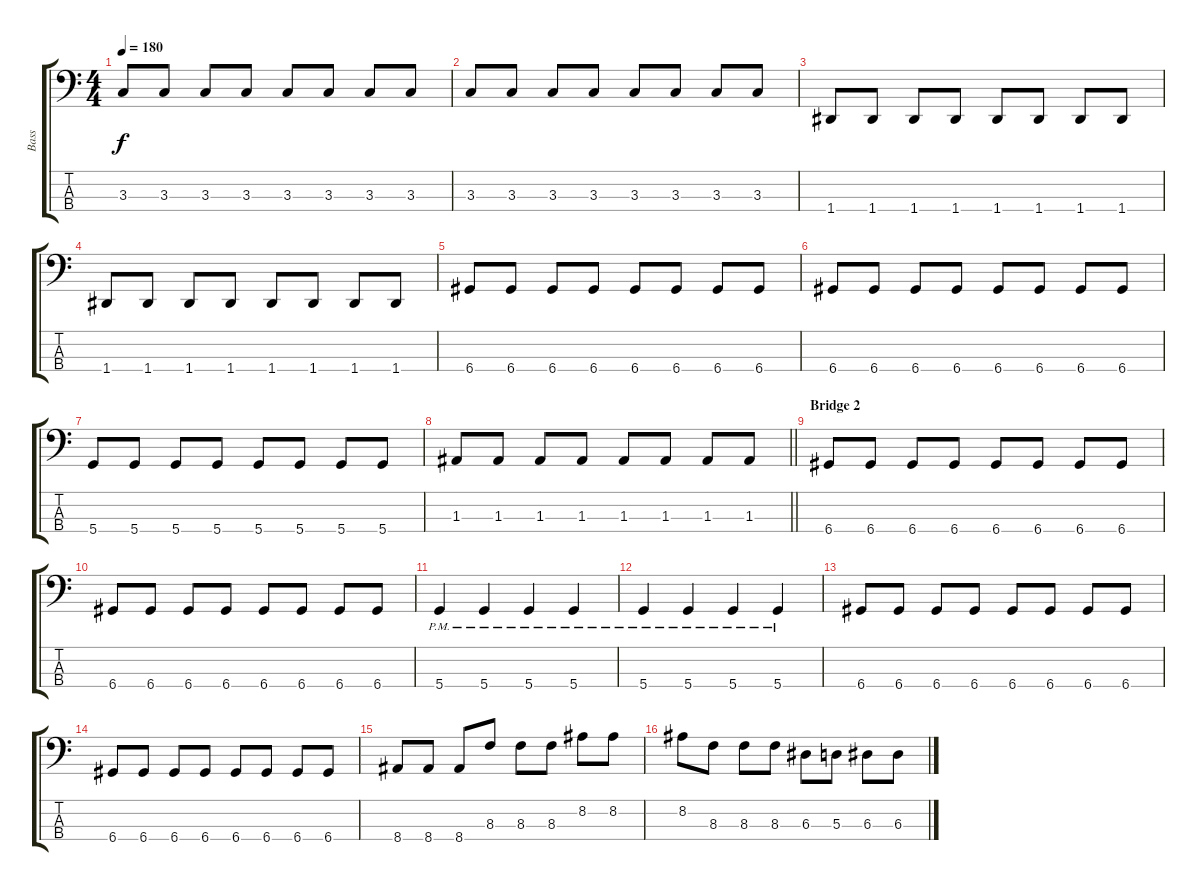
\track ("Bass" "Bass") {instrument electricbasspick}
\staff {score tabs}
\tuning (G2 D2 A1 D1) {hide}
\ts (4 4)
\tempo 180
\clef f4
\ks c
3.3.8{dy f} 3.3.8 3.3.8 3.3.8 3.3.8 3.3.8 3.3.8 3.3.8 |
3.3.8 3.3.8 3.3.8 3.3.8 3.3.8 3.3.8 3.3.8 3.3.8 |
1.4.8 1.4.8 1.4.8 1.4.8 1.4.8 1.4.8 1.4.8 1.4.8 |
1.4.8 1.4.8 1.4.8 1.4.8 1.4.8 1.4.8 1.4.8 1.4.8 |
6.4.8 6.4.8 6.4.8 6.4.8 6.4.8 6.4.8 6.4.8 6.4.8 |
6.4.8 6.4.8 6.4.8 6.4.8 6.4.8 6.4.8 6.4.8 6.4.8 |
5.4.8 5.4.8 5.4.8 5.4.8 5.4.8 5.4.8 5.4.8 5.4.8 |
\barLineRight lightlight
1.3.8 1.3.8 1.3.8 1.3.8 1.3.8 1.3.8 1.3.8 1.3.8 |
\section ("" "Bridge 2")
6.4.8 6.4.8 6.4.8 6.4.8 6.4.8 6.4.8 6.4.8 6.4.8 |
6.4.8 6.4.8 6.4.8 6.4.8 6.4.8 6.4.8 6.4.8 6.4.8 |
5.4{pm}.4 5.4{pm}.4 5.4{pm}.4 5.4{pm}.4 |
5.4{pm}.4 5.4{pm}.4 5.4{pm}.4 5.4{pm}.4 |
6.4.8 6.4.8 6.4.8 6.4.8 6.4.8 6.4.8 6.4.8 6.4.8 |
6.4.8 6.4.8 6.4.8 6.4.8 6.4.8 6.4.8 6.4.8 6.4.8 |
8.4.8 8.4.8 8.4.8 8.3.8 8.3.8 8.3.8 8.2.8 8.2.8 |
8.2.8 8.3.8 8.3.8 8.3.8 6.3.8 5.3.8 6.3.8 6.3.8
